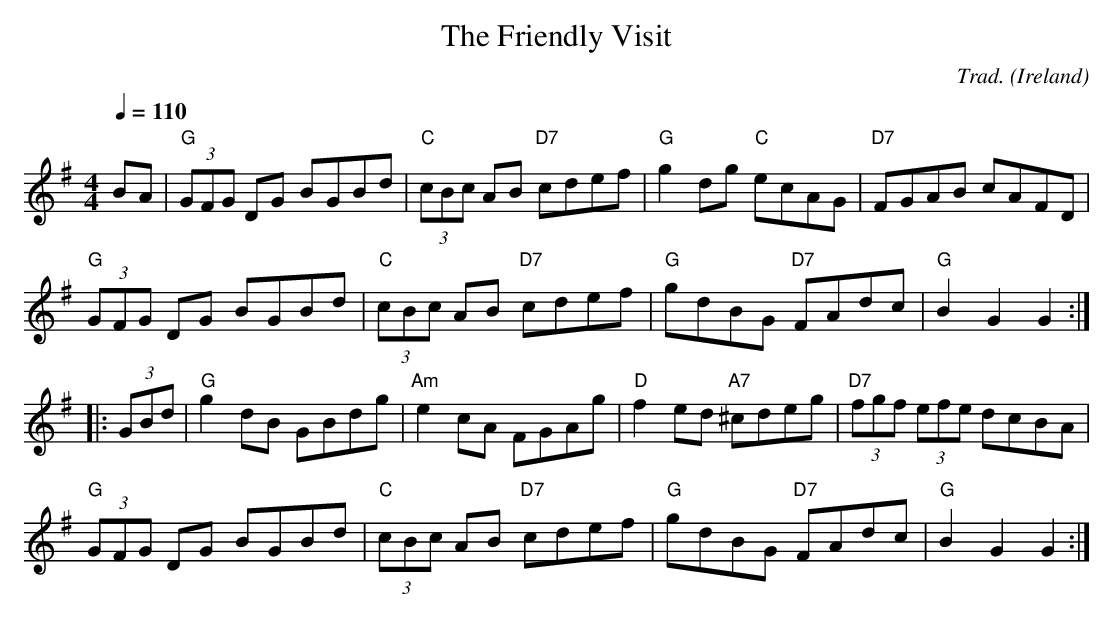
X:1
T:Friendly Visit, The
C:Trad.
O:Ireland
M:4/4
L:1/8
Q:1/4=110
K:G
BA|"G"(3GFG DG BGBd|"C"(3cBc AB "D7"cdef|"G"g2 dg "C"ecAG|"D7"FGAB cAFD|
"G"(3GFG DG BGBd|"C"(3cBc AB "D7"cdef|"G"gdBG "D7"FAdc|"G"B2 G2 G2:|
|:(3GBd|"G"g2 dB GBdg|"Am"e2 cA FGAg|"D"f2 ed "A7"^cdeg|"D7"(3fgf (3efe dcBA|
"G"(3GFG DG BGBd|"C"(3cBc AB "D7"cdef|"G"gdBG "D7"FAdc|"G"B2 G2 G2:|
